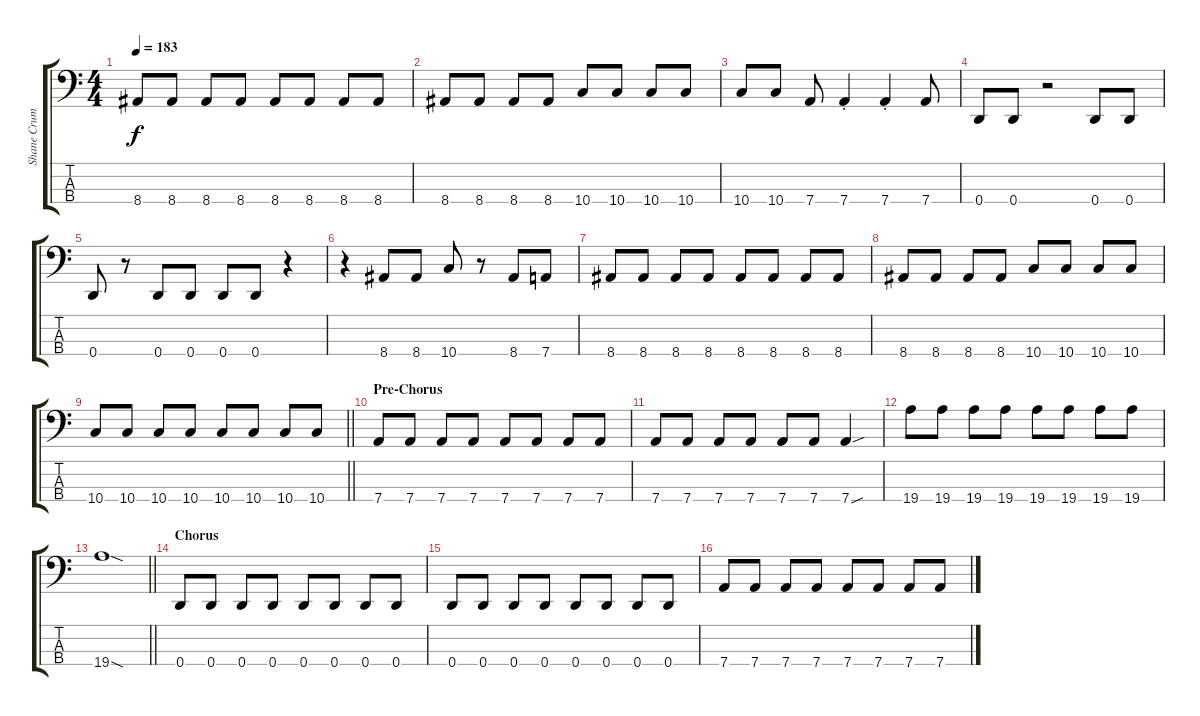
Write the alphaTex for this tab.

\track ("Shane Crump - Bass" "Shane Crum") {instrument electricbassfinger}
\staff {score tabs}
\tuning (G2 D2 A1 D1) {hide}
\ts (4 4)
\tempo 183
\clef f4
\ks c
8.4.8{dy f} 8.4.8 8.4.8 8.4.8 8.4.8 8.4.8 8.4.8 8.4.8 |
8.4.8 8.4.8 8.4.8 8.4.8 10.4.8 10.4.8 10.4.8 10.4.8 |
10.4.8 10.4.8 7.4.8 7.4{st}.4 7.4{st}.4 7.4.8 |
0.4.8 0.4.8 r.2 0.4.8 0.4.8 |
0.4.8 r.8 0.4.8 0.4.8 0.4.8 0.4.8 r.4 |
r.4 8.4.8 8.4.8 10.4.8 r.8 8.4.8 7.4.8 |
8.4.8 8.4.8 8.4.8 8.4.8 8.4.8 8.4.8 8.4.8 8.4.8 |
8.4.8 8.4.8 8.4.8 8.4.8 10.4.8 10.4.8 10.4.8 10.4.8 |
\barLineRight lightlight
10.4.8 10.4.8 10.4.8 10.4.8 10.4.8 10.4.8 10.4.8 10.4.8 |
\section ("" "Pre-Chorus")
7.4.8 7.4.8 7.4.8 7.4.8 7.4.8 7.4.8 7.4.8 7.4.8 |
7.4.8 7.4.8 7.4.8 7.4.8 7.4.8 7.4.8 7.4{sou}.4 |
19.4.8 19.4.8 19.4.8 19.4.8 19.4.8 19.4.8 19.4.8 19.4.8 |
\barLineRight lightlight
19.4{sod}.1 |
\section ("" "Chorus")
0.4.8 0.4.8 0.4.8 0.4.8 0.4.8 0.4.8 0.4.8 0.4.8 |
0.4.8 0.4.8 0.4.8 0.4.8 0.4.8 0.4.8 0.4.8 0.4.8 |
7.4.8 7.4.8 7.4.8 7.4.8 7.4.8 7.4.8 7.4.8 7.4.8
